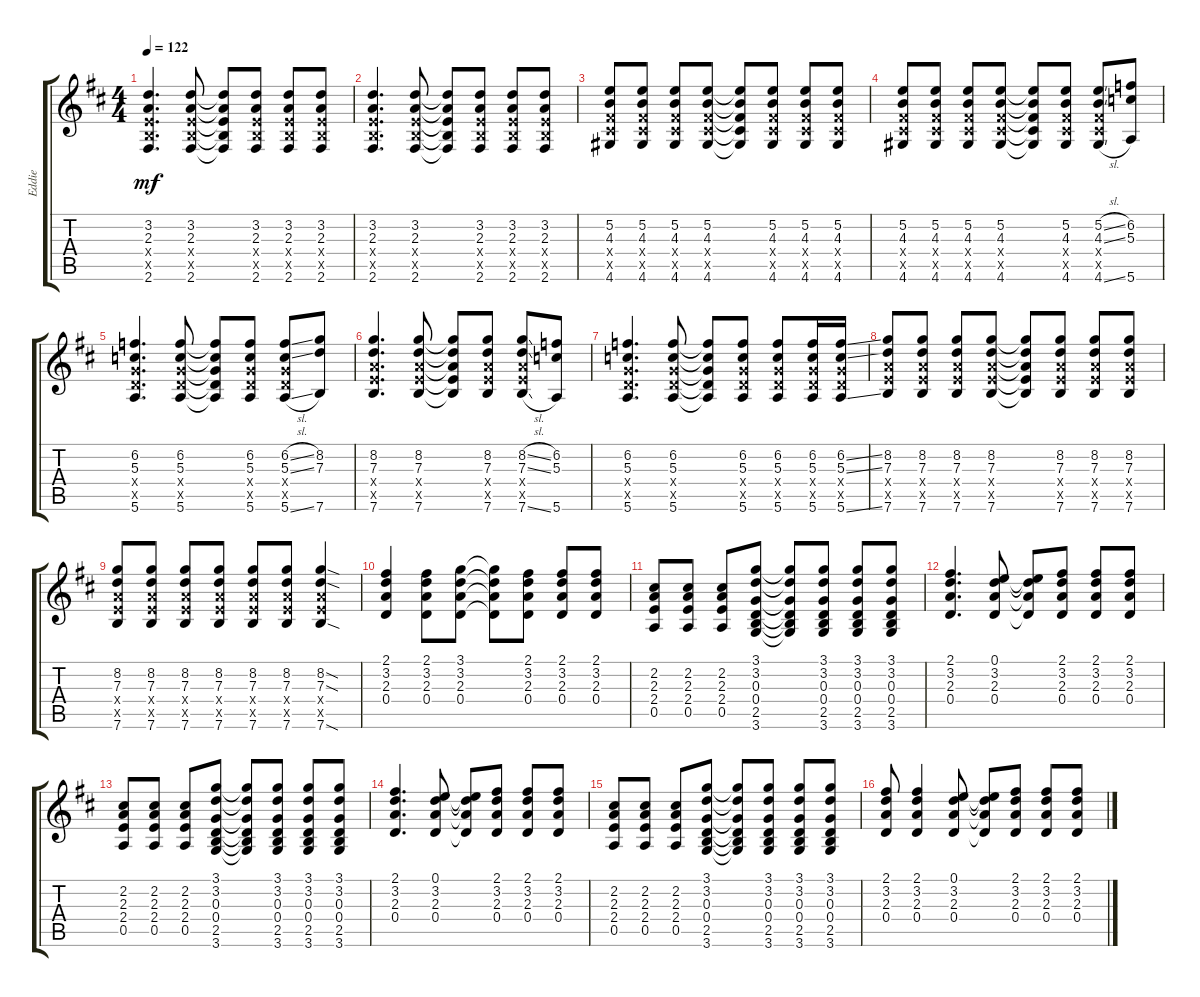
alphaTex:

\track ("Eddie" "Eddie") {instrument electricguitarclean}
\staff {score tabs}
\tuning (E4 B3 G3 D3 A2 E2) {hide}
\ts (4 4)
\tempo 122
\clef g2
\ks d
(3.2 2.3 2.4{x} 2.5{x} 2.6).4{d dy mf} (3.2 2.3 2.4{x} 2.5{x} 2.6).8 (3.2{t} 2.3{t} 2.4{t} 2.5{t} 2.6{t}).8 (3.2 2.3 2.4{x} 2.5{x} 2.6).8 (3.2 2.3 2.4{x} 2.5{x} 2.6).8 (3.2 2.3 2.4{x} 2.5{x} 2.6).8 |
(3.2 2.3 2.4{x} 2.5{x} 2.6).4{d} (3.2 2.3 2.4{x} 2.5{x} 2.6).8 (3.2{t} 2.3{t} 2.4{t} 2.5{t} 2.6{t}).8 (3.2 2.3 2.4{x} 2.5{x} 2.6).8 (3.2 2.3 2.4{x} 2.5{x} 2.6).8 (3.2 2.3 2.4{x} 2.5{x} 2.6).8 |
(5.2 4.3 4.4{x} 4.5{x} 4.6).8 (5.2 4.3 4.4{x} 4.5{x} 4.6).8 (5.2 4.3 4.4{x} 4.5{x} 4.6).8 (5.2 4.3 4.4{x} 4.5{x} 4.6).8 (5.2{t} 4.3{t} 4.4{t} 4.5{t} 4.6{t}).8 (5.2 4.3 4.4{x} 4.5{x} 4.6).8 (5.2 4.3 4.4{x} 4.5{x} 4.6).8 (5.2 4.3 4.4{x} 4.5{x} 4.6).8 |
(5.2 4.3 4.4{x} 4.5{x} 4.6).8 (5.2 4.3 4.4{x} 4.5{x} 4.6).8 (5.2 4.3 4.4{x} 4.5{x} 4.6).8 (5.2 4.3 4.4{x} 4.5{x} 4.6).8 (5.2{t} 4.3{t} 4.4{t} 4.5{t} 4.6{t}).8 (5.2 4.3 4.4{x} 4.5{x} 4.6).8 (5.2{sl} 4.3{sl} 4.4{x} 4.5{x} 4.6{sl}).8 (6.2 5.3 5.6).8 |
(6.2 5.3 5.4{x} 5.5{x} 5.6).4{d} (6.2 5.3 5.4{x} 5.5{x} 5.6).8 (6.2{t} 5.3{t} 5.4{t} 5.5{t} 5.6{t}).8 (6.2 5.3 5.4{x} 5.5{x} 5.6).8 (6.2{sl} 5.3{sl} 5.4{x} 5.5{x} 5.6{sl}).8 (8.2 7.3 7.6).8 |
(8.2 7.3 7.4{x} 7.5{x} 7.6).4{d} (8.2 7.3 7.4{x} 7.5{x} 7.6).8 (8.2{t} 7.3{t} 7.4{t} 7.5{t} 7.6{t}).8 (8.2 7.3 7.4{x} 7.5{x} 7.6).8 (8.2{sl} 7.3{sl} 7.4{x} 7.5{x} 7.6{sl}).8 (6.2 5.3 5.6).8 |
(6.2 5.3 5.4{x} 5.5{x} 5.6).4{d} (6.2 5.3 5.4{x} 5.5{x} 5.6).8 (6.2{t} 5.3{t} 5.4{t} 5.5{t} 5.6{t}).8 (6.2 5.3 5.4{x} 5.5{x} 5.6).8 (6.2 5.3 5.4{x} 5.5{x} 5.6).8 (6.2 5.3 5.4{x} 5.5{x} 5.6).16 (6.2{ss} 5.3{ss} 5.4{x} 5.5{x} 5.6{ss}).16 |
(8.2 7.3 7.4{x} 7.5{x} 7.6).8 (8.2 7.3 7.4{x} 7.5{x} 7.6).8 (8.2 7.3 7.4{x} 7.5{x} 7.6).8 (8.2 7.3 7.4{x} 7.5{x} 7.6).8 (8.2{t} 7.3{t} 7.4{t} 7.5{t} 7.6{t}).8 (8.2 7.3 7.4{x} 7.5{x} 7.6).8 (8.2 7.3 7.4{x} 7.5{x} 7.6).8 (8.2 7.3 7.4{x} 7.5{x} 7.6).8 |
(8.2 7.3 7.4{x} 7.5{x} 7.6).8 (8.2 7.3 7.4{x} 7.5{x} 7.6).8 (8.2 7.3 7.4{x} 7.5{x} 7.6).8 (8.2 7.3 7.4{x} 7.5{x} 7.6).8 (8.2 7.3 7.4{x} 7.5{x} 7.6).8 (8.2 7.3 7.4{x} 7.5{x} 7.6).8 (8.2{sod} 7.3{sod} 7.4{x} 7.5{x} 7.6{sod}).4 |
(2.1 3.2 2.3 0.4).4 (2.1 3.2 2.3 0.4).8 (3.1 3.2 2.3 0.4).8 (3.1{t} 3.2{t} 2.3{t} 0.4{t}).8 (2.1 3.2 2.3 0.4).8 (2.1 3.2 2.3 0.4).8 (2.1 3.2 2.3 0.4).8 |
(2.2 2.3 2.4 0.5).8 (2.2 2.3 2.4 0.5).8 (2.2 2.3 2.4 0.5).8 (3.1 3.2 0.3 0.4 2.5 3.6).8 (3.1{t} 3.2{t} 0.3{t} 0.4{t} 2.5{t} 3.6{t}).8 (3.1 3.2 0.3 0.4 2.5 3.6).8 (3.1 3.2 0.3 0.4 2.5 3.6).8 (3.1 3.2 0.3 0.4 2.5 3.6).8 |
(2.1 3.2 2.3 0.4).4{d} (0.1 3.2 2.3 0.4).8 (0.1{t} 3.2{t} 2.3{t} 0.4{t}).8 (2.1 3.2 2.3 0.4).8 (2.1 3.2 2.3 0.4).8 (2.1 3.2 2.3 0.4).8 |
(2.2 2.3 2.4 0.5).8 (2.2 2.3 2.4 0.5).8 (2.2 2.3 2.4 0.5).8 (3.1 3.2 0.3 0.4 2.5 3.6).8 (3.1{t} 3.2{t} 0.3{t} 0.4{t} 2.5{t} 3.6{t}).8 (3.1 3.2 0.3 0.4 2.5 3.6).8 (3.1 3.2 0.3 0.4 2.5 3.6).8 (3.1 3.2 0.3 0.4 2.5 3.6).8 |
(2.1 3.2 2.3 0.4).4{d} (0.1 3.2 2.3 0.4).8 (0.1{t} 3.2{t} 2.3{t} 0.4{t}).8 (2.1 3.2 2.3 0.4).8 (2.1 3.2 2.3 0.4).8 (2.1 3.2 2.3 0.4).8 |
(2.2 2.3 2.4 0.5).8 (2.2 2.3 2.4 0.5).8 (2.2 2.3 2.4 0.5).8 (3.1 3.2 0.3 0.4 2.5 3.6).8 (3.1{t} 3.2{t} 0.3{t} 0.4{t} 2.5{t} 3.6{t}).8 (3.1 3.2 0.3 0.4 2.5 3.6).8 (3.1 3.2 0.3 0.4 2.5 3.6).8 (3.1 3.2 0.3 0.4 2.5 3.6).8 |
(2.1 3.2 2.3 0.4).8 (2.1 3.2 2.3 0.4).4 (0.1 3.2 2.3 0.4).8 (0.1{t} 3.2{t} 2.3{t} 0.4{t}).8 (2.1 3.2 2.3 0.4).8 (2.1 3.2 2.3 0.4).8 (2.1 3.2 2.3 0.4).8
